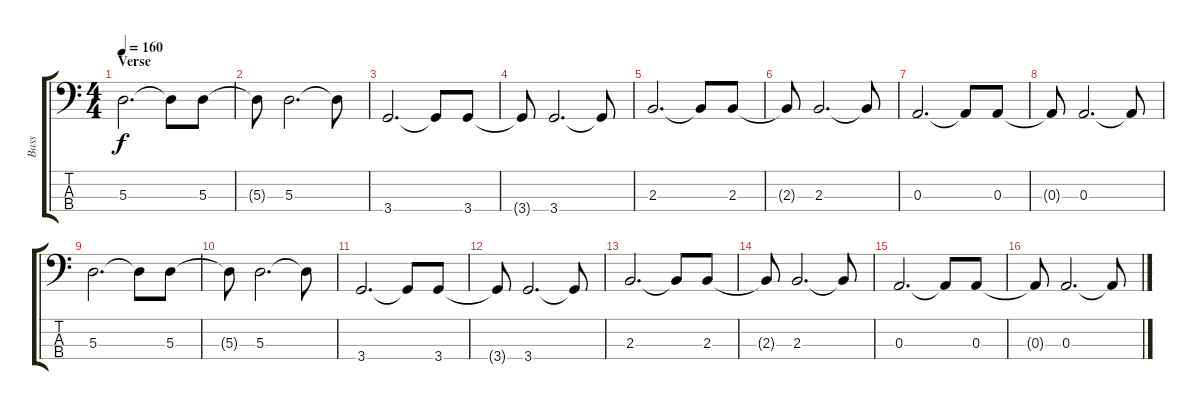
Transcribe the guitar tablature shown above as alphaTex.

\track ("Bass" "Bass") {instrument electricbassfinger}
\staff {score tabs}
\tuning (G2 D2 A1 E1) {hide}
\ts (4 4)
\section ("" "Verse")
\tempo 160
\clef f4
\ks c
5.3.2{d dy f} 5.3{t}.8 5.3.8 |
5.3{t}.8 5.3.2{d} 5.3{t}.8 |
3.4.2{d} 3.4{t}.8 3.4.8 |
3.4{t}.8 3.4.2{d} 3.4{t}.8 |
2.3.2{d} 2.3{t}.8 2.3.8 |
2.3{t}.8 2.3.2{d} 2.3{t}.8 |
0.3.2{d} 0.3{t}.8 0.3.8 |
0.3{t}.8 0.3.2{d} 0.3{t}.8 |
5.3.2{d} 5.3{t}.8 5.3.8 |
5.3{t}.8 5.3.2{d} 5.3{t}.8 |
3.4.2{d} 3.4{t}.8 3.4.8 |
3.4{t}.8 3.4.2{d} 3.4{t}.8 |
2.3.2{d} 2.3{t}.8 2.3.8 |
2.3{t}.8 2.3.2{d} 2.3{t}.8 |
0.3.2{d} 0.3{t}.8 0.3.8 |
0.3{t}.8 0.3.2{d} 0.3{t}.8
